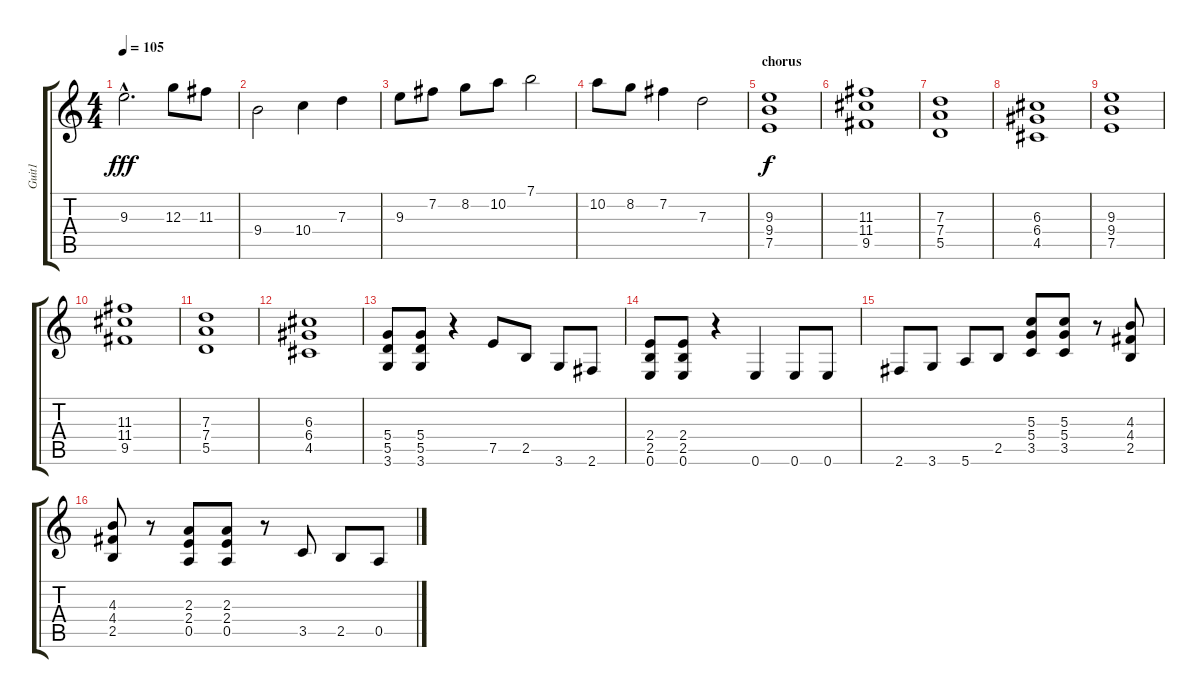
\track ("Guit1" "Guit1") {instrument electricguitarclean}
\staff {score tabs}
\tuning (E4 B3 G3 D3 A2 E2) {hide}
\ts (4 4)
\tempo 105
\clef g2
\ks c
9.3{hac}.2{d dy fff} 12.3.8 11.3.8 |
9.4.2 10.4.4 7.3.4 |
9.3.8 7.2.8 8.2.8 10.2.8 7.1.2 |
10.2.8 8.2.8 7.2.4 7.3.2 |
\section ("" "chorus")
(9.3 9.4 7.5).1{dy f instrument overdrivenguitar} |
(11.3 11.4 9.5).1 |
(7.3 7.4 5.5).1 |
(6.3 6.4 4.5).1 |
(9.3 9.4 7.5).1{instrument overdrivenguitar} |
(11.3 11.4 9.5).1 |
(7.3 7.4 5.5).1 |
(6.3 6.4 4.5).1 |
(5.4 5.5 3.6).8{volume 11 instrument overdrivenguitar} (5.4 5.5 3.6).8 r.4 7.5.8 2.5.8 3.6.8 2.6.8 |
(2.4 2.5 0.6).8 (2.4 2.5 0.6).8 r.4 0.6.4 0.6.8 0.6.8 |
2.6.8 3.6.8 5.6.8 2.5.8 (5.3 5.4 3.5).8 (5.3 5.4 3.5).8 r.8 (4.3 4.4 2.5).8 |
(4.3 4.4 2.5).8 r.8 (2.3 2.4 0.5).8 (2.3 2.4 0.5).8 r.8 3.5.8 2.5.8 0.5.8
